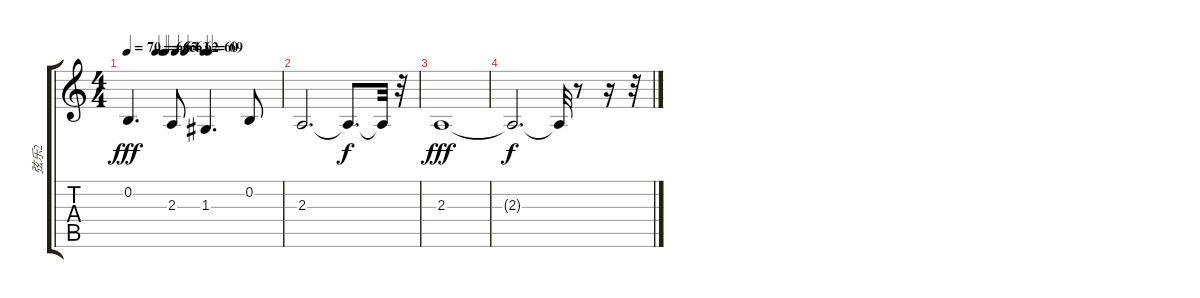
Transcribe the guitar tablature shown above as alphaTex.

\track ("弦乐2" "弦乐2") {instrument stringensemble1}
\staff {score tabs}
\tuning (E4 B3 G3 D3 A2 E2) {hide}
\ts (4 4)
\tempo 70
\tempo (66 0.1875)
\tempo (65 0.234375)
\tempo (64 0.25)
\tempo (63 0.3125)
\tempo (62 0.375)
\tempo (60 0.5)
\tempo (69 0.53125)
\clef g2
\ks c
0.2.4{d dy fff} 2.3.8{volume 5} 1.3.4{d volume 5} 0.2.8{volume 4} |
2.3.2{d volume 4} 2.3{t}.8{d dy f} 2.3{t}.32 r.32 |
2.3.1{dy fff volume 3} |
2.3{t}.2{d dy f} 2.3{t}.32 r.8 r.16 r.32
